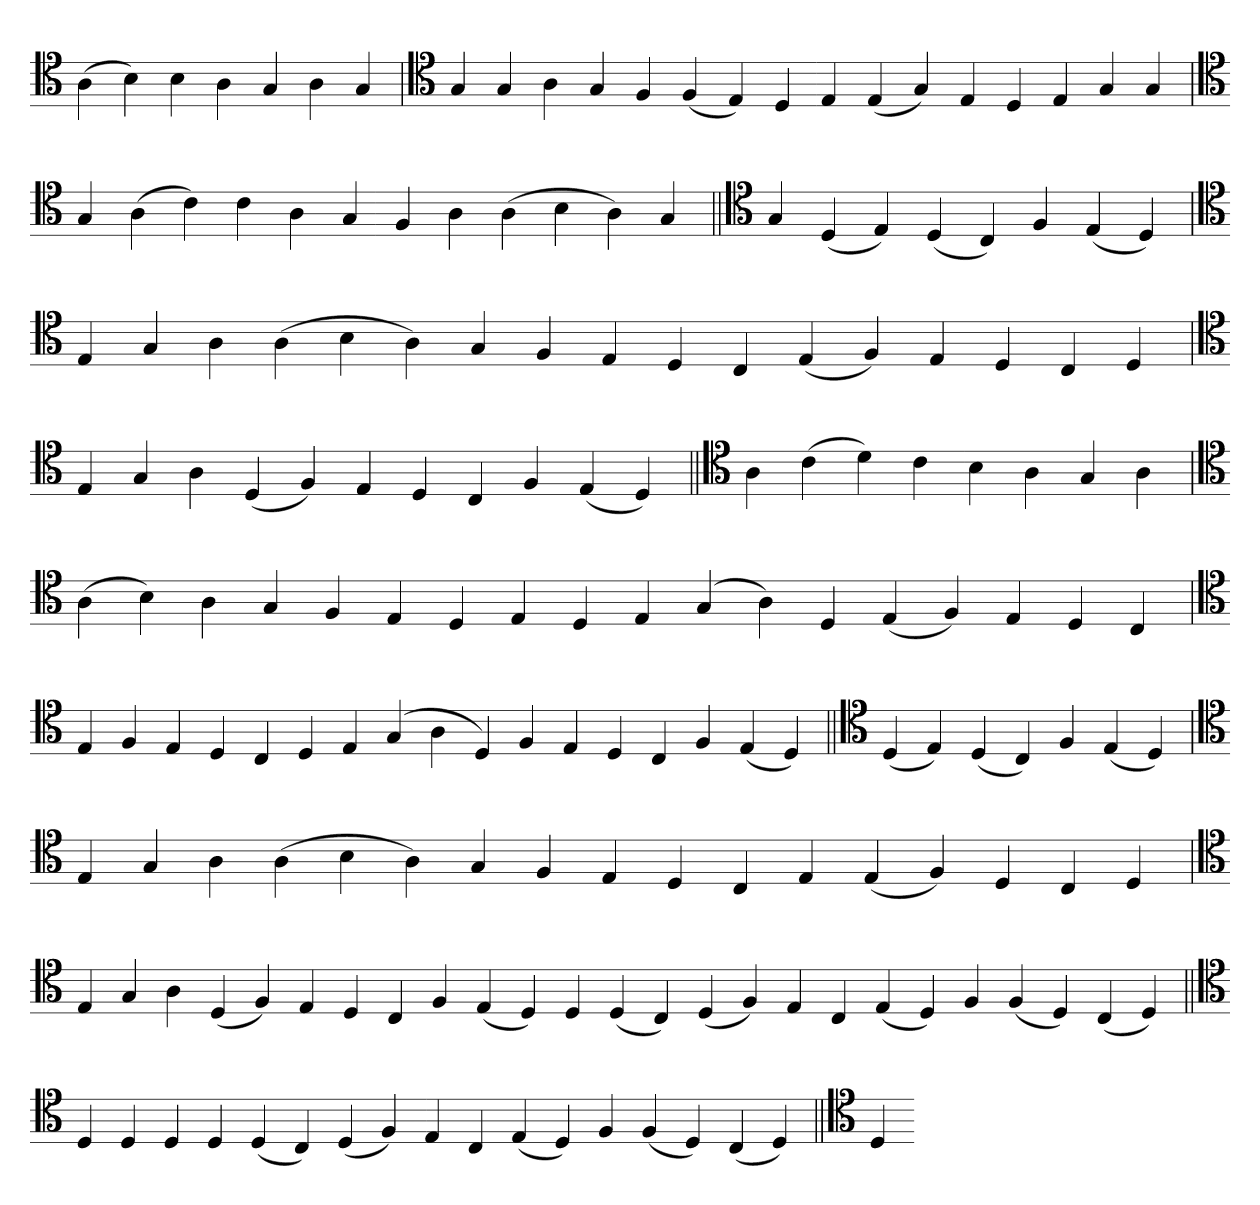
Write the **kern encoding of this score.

**kern
*part1
*staff1
*clefC4
=
(4A
4B)
4B
4A
4G
4A
4G
=
*clefC4
4G
4G
4A
4G
4F
(4F
4E)
4D
4E
(4E
4G)
4E
4D
4E
4G
4G
=
*clefC4
4G
(4A
4c)
4c
4A
4G
4F
4A
(4A
4B
4A)
4G
=||
*clefC4
4G
(4D
4E)
(4D
4C)
4F
(4E
4D)
=`
*clefC4
4E
4G
4A
(4A
4B
4A)
4G
4F
4E
4D
4C
(4E
4F)
4E
4D
4C
4D
='
*clefC4
4E
4G
4A
(4D
4F)
4E
4D
4C
4F
(4E
4D)
=||
*clefC4
4A
(4c
4d)
4c
4B
4A
4G
4A
=`
*clefC4
(4A
4B)
4A
4G
4F
4E
4D
4E
4D
4E
(4G
4A)
4D
(4E
4F)
4E
4D
4C
='
*clefC4
4E
4F
4E
4D
4C
4D
4E
(4G
4A
4D)
4F
4E
4D
4C
4F
(4E
4D)
=||
*clefC4
(4D
4E)
(4D
4C)
4F
(4E
4D)
=`
*clefC4
4E
4G
4A
(4A
4B
4A)
4G
4F
4E
4D
4C
4E
(4E
4F)
4D
4C
4D
='
*clefC4
4E
4G
4A
(4D
4F)
4E
4D
4C
4F
(4E
4D)
4D
(4D
4C)
(4D
4F)
4E
4C
(4E
4D)
4F
(4F
4D)
(4C
4D)
=||
*clefC4
4D
4D
4D
4D
(4D
4C)
(4D
4F)
4E
4C
(4E
4D)
4F
(4F
4D)
(4C
4D)
=||
*clefC4
4D
=-
*-
